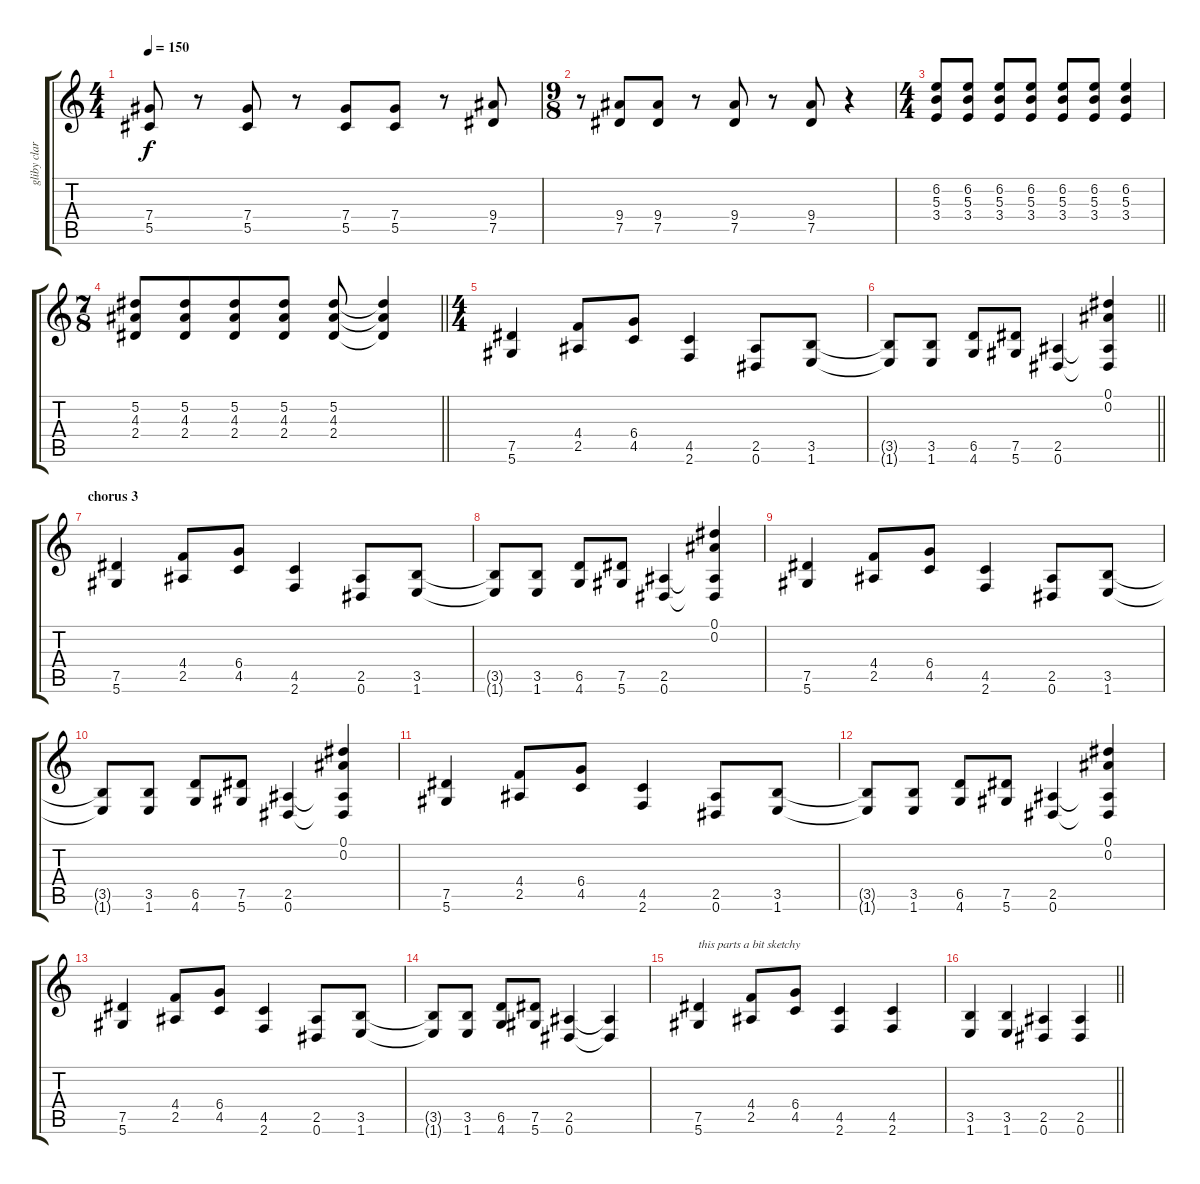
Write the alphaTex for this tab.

\track ("gliby clark - distortion 1" "gliby clar") {instrument distortionguitar}
\staff {score tabs}
\tuning (Eb4 Bb3 Gb3 Db3 Ab2 Eb2) {hide}
\ts (4 4)
\tempo 150
\clef g2
\ks c
(7.4 5.5).8{dy f} r.8 (7.4 5.5).8 r.8 (7.4 5.5).8 (7.4 5.5).8 r.8 (9.4 7.5).8 |
\ts (9 8)
r.8 (9.4 7.5).8 (9.4 7.5).8 r.8 (9.4 7.5).8 r.8 (9.4 7.5).8 r.4 |
\ts (4 4)
(6.2 5.3 3.4).8 (6.2 5.3 3.4).8 (6.2 5.3 3.4).8 (6.2 5.3 3.4).8 (6.2 5.3 3.4).8 (6.2 5.3 3.4).8 (6.2 5.3 3.4).4 |
\ts (7 8)
\barLineRight lightlight
(5.2 4.3 2.4).8 (5.2 4.3 2.4).8 (5.2 4.3 2.4).8 (5.2 4.3 2.4).8 (5.2 4.3 2.4).8 (5.2{t} 4.3{t} 2.4{t}).4 |
\ts (4 4)
(7.5 5.6).4 (4.4 2.5).8 (6.4 4.5).8 (4.5 2.6).4 (2.5 0.6).8 (3.5 1.6).8 |
\barLineRight lightlight
(3.5{t} 1.6{t}).8 (3.5 1.6).8 (6.5 4.6).8 (7.5 5.6).8 (2.5 0.6).4 (0.1 0.2 2.5{t} 0.6{t}).4 |
\section ("" "chorus 3")
(7.5 5.6).4 (4.4 2.5).8 (6.4 4.5).8 (4.5 2.6).4 (2.5 0.6).8 (3.5 1.6).8 |
(3.5{t} 1.6{t}).8 (3.5 1.6).8 (6.5 4.6).8 (7.5 5.6).8 (2.5 0.6).4 (0.1 0.2 2.5{t} 0.6{t}).4 |
(7.5 5.6).4 (4.4 2.5).8 (6.4 4.5).8 (4.5 2.6).4 (2.5 0.6).8 (3.5 1.6).8 |
(3.5{t} 1.6{t}).8 (3.5 1.6).8 (6.5 4.6).8 (7.5 5.6).8 (2.5 0.6).4 (0.1 0.2 2.5{t} 0.6{t}).4 |
(7.5 5.6).4 (4.4 2.5).8 (6.4 4.5).8 (4.5 2.6).4 (2.5 0.6).8 (3.5 1.6).8 |
(3.5{t} 1.6{t}).8 (3.5 1.6).8 (6.5 4.6).8 (7.5 5.6).8 (2.5 0.6).4 (0.1 0.2 2.5{t} 0.6{t}).4 |
(7.5 5.6).4 (4.4 2.5).8 (6.4 4.5).8 (4.5 2.6).4 (2.5 0.6).8 (3.5 1.6).8 |
(3.5{t} 1.6{t}).8 (3.5 1.6).8 (6.5 4.6).8 (7.5 5.6).8 (2.5 0.6).4 (2.5{t} 0.6{t}).4 |
(7.5 5.6).4{txt "this parts a bit sketchy"} (4.4 2.5).8 (6.4 4.5).8 (4.5 2.6).4 (4.5 2.6).4 |
\barLineRight lightlight
(3.5 1.6).4 (3.5 1.6).4 (2.5 0.6).4 (2.5 0.6).4
